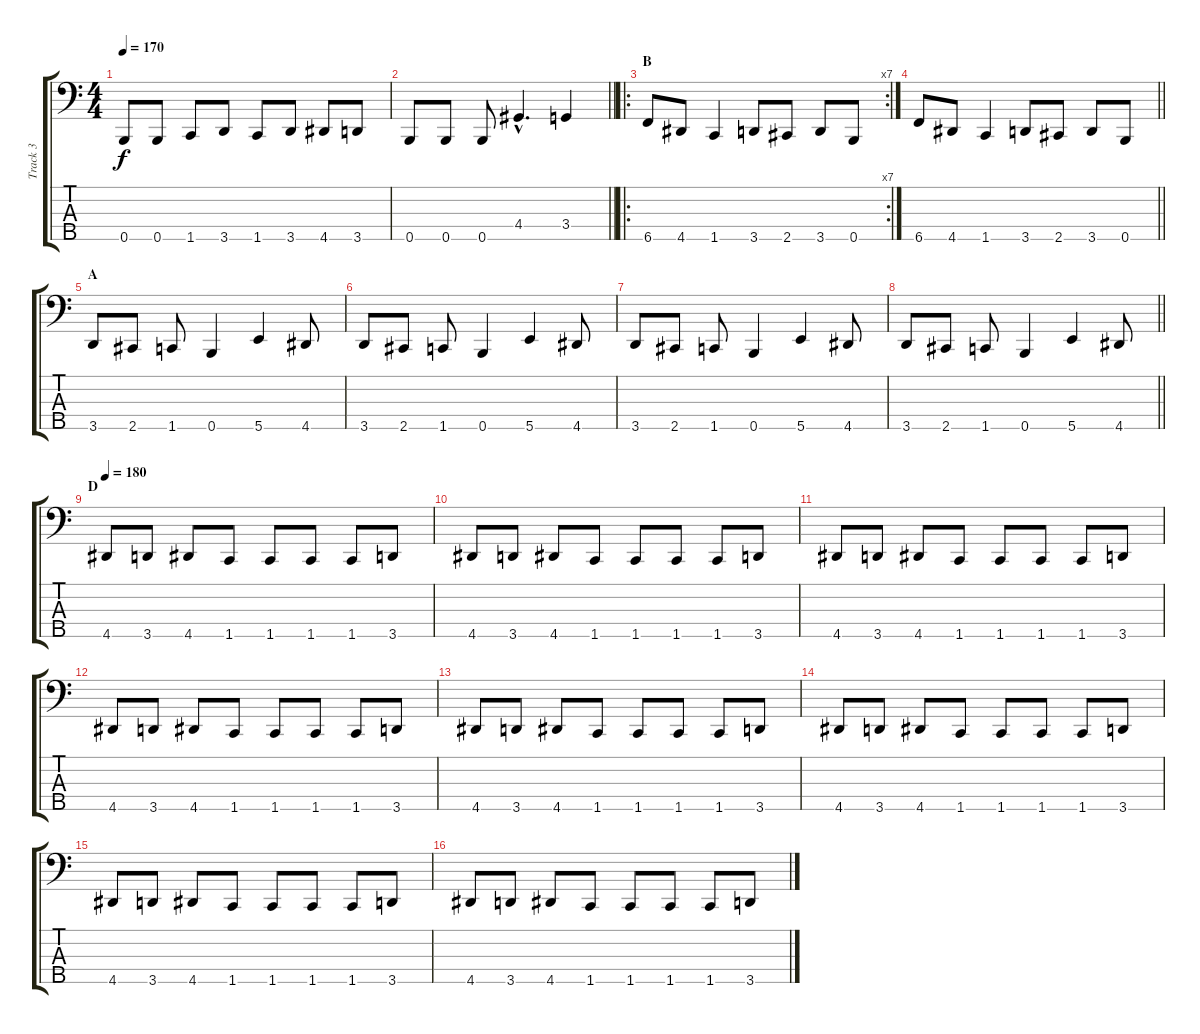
\track ("Track 3" "Track 3") {instrument electricbassfinger}
\staff {score tabs}
\tuning (G2 D2 A1 E1 B0) {hide}
\ts (4 4)
\tempo 170
\clef f4
\ks c
0.5.8{dy f} 0.5.8 1.5.8 3.5.8 1.5.8 3.5.8 4.5.8 3.5.8 |
\barLineRight lightlight
0.5.8 0.5.8 0.5.8 4.4{hac}.4{d} 3.4.4 |
\ro
\rc 7
\section ("" "B")
6.5.8 4.5.8 1.5.4 3.5.8 2.5.8 3.5.8 0.5.8 |
\barLineRight lightlight
6.5.8 4.5.8 1.5.4 3.5.8 2.5.8 3.5.8 0.5.8 |
\section ("" "A")
3.5.8 2.5.8 1.5.8 0.5.4 5.5.4 4.5.8 |
3.5.8 2.5.8 1.5.8 0.5.4 5.5.4 4.5.8 |
3.5.8 2.5.8 1.5.8 0.5.4 5.5.4 4.5.8 |
\barLineRight lightlight
3.5.8 2.5.8 1.5.8 0.5.4 5.5.4 4.5.8 |
\section ("" "D")
\tempo 180
4.5.8 3.5.8 4.5.8 1.5.8 1.5.8 1.5.8 1.5.8 3.5.8 |
4.5.8 3.5.8 4.5.8 1.5.8 1.5.8 1.5.8 1.5.8 3.5.8 |
4.5.8 3.5.8 4.5.8 1.5.8 1.5.8 1.5.8 1.5.8 3.5.8 |
4.5.8 3.5.8 4.5.8 1.5.8 1.5.8 1.5.8 1.5.8 3.5.8 |
4.5.8 3.5.8 4.5.8 1.5.8 1.5.8 1.5.8 1.5.8 3.5.8 |
4.5.8 3.5.8 4.5.8 1.5.8 1.5.8 1.5.8 1.5.8 3.5.8 |
4.5.8 3.5.8 4.5.8 1.5.8 1.5.8 1.5.8 1.5.8 3.5.8 |
4.5.8 3.5.8 4.5.8 1.5.8 1.5.8 1.5.8 1.5.8 3.5.8
